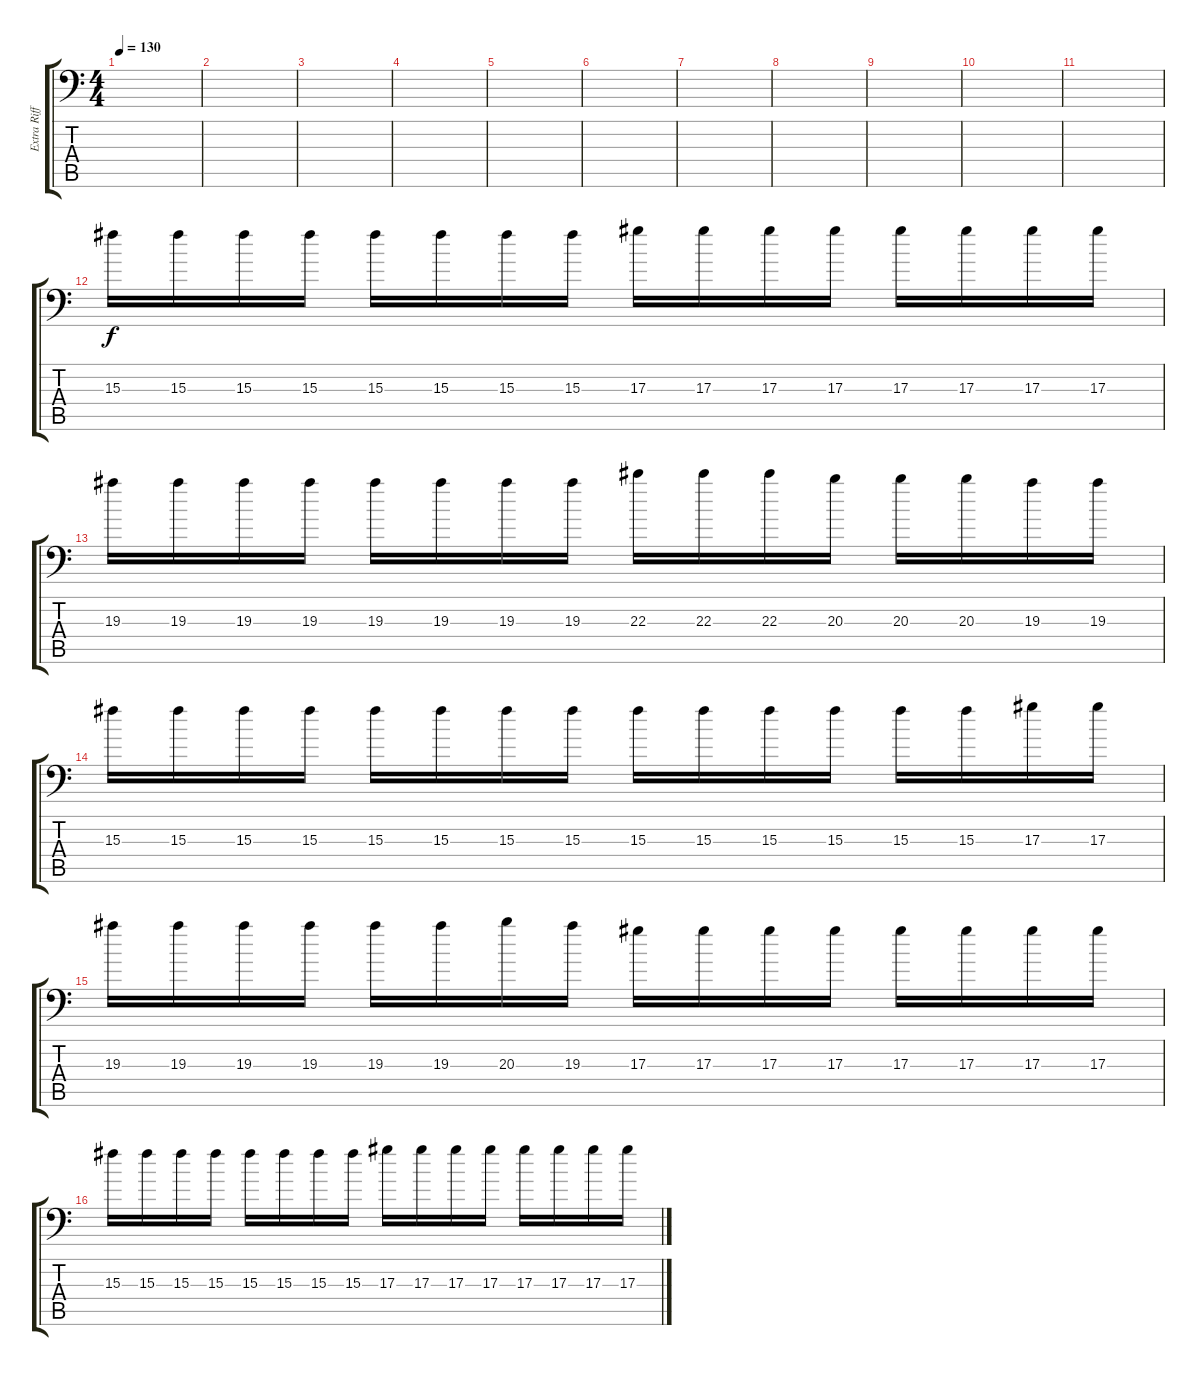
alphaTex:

\track ("Extra Riffs" "Extra Riff") {instrument distortionguitar}
\staff {score tabs}
\tuning (C4 G3 Eb3 Bb2 F2 Bb1) {hide}
\ts (4 4)
\tempo 130
\clef f4
\ks c
|
|
|
|
|
|
|
|
|
|
|
15.3.16 15.3.16 15.3.16 15.3.16 15.3.16 15.3.16 15.3.16 15.3.16 17.3.16 17.3.16 17.3.16 17.3.16 17.3.16 17.3.16 17.3.16 17.3.16 |
19.3.16 19.3.16 19.3.16 19.3.16 19.3.16 19.3.16 19.3.16 19.3.16 22.3.16 22.3.16 22.3.16 20.3.16 20.3.16 20.3.16 19.3.16 19.3.16 |
15.3.16 15.3.16 15.3.16 15.3.16 15.3.16 15.3.16 15.3.16 15.3.16 15.3.16 15.3.16 15.3.16 15.3.16 15.3.16 15.3.16 17.3.16 17.3.16 |
19.3.16 19.3.16 19.3.16 19.3.16 19.3.16 19.3.16 20.3.16 19.3.16 17.3.16 17.3.16 17.3.16 17.3.16 17.3.16 17.3.16 17.3.16 17.3.16 |
15.3.16 15.3.16 15.3.16 15.3.16 15.3.16 15.3.16 15.3.16 15.3.16 17.3.16 17.3.16 17.3.16 17.3.16 17.3.16 17.3.16 17.3.16 17.3.16
